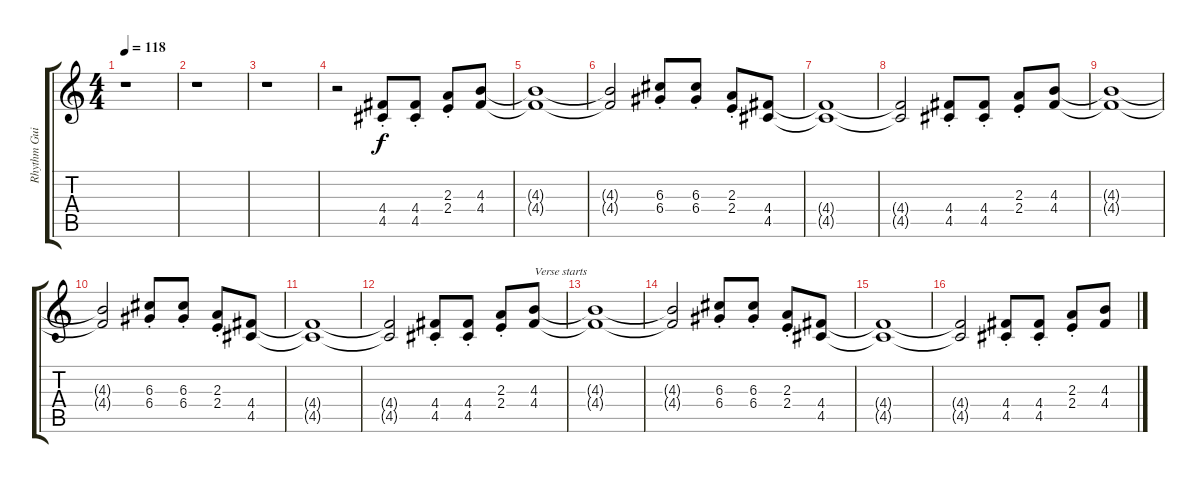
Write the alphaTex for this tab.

\track ("Rhythm Guitar 2" "Rhythm Gui") {instrument overdrivenguitar}
\staff {score tabs}
\tuning (E4 B3 G3 D3 A2 E2) {hide}
\ts (4 4)
\tempo 118
\clef g2
\ks c
r.1{dy f instrument overdrivenguitar} |
r.1 |
r.1 |
r.2 (4.4{st} 4.5{st}).8 (4.4{st} 4.5{st}).8 (2.3{st} 2.4{st}).8 (4.3 4.4).8 |
(4.3{t} 4.4{t}).1 |
(4.3{t} 4.4{t}).2 (6.3{st} 6.4{st}).8 (6.3{st} 6.4{st}).8 (2.3{st} 2.4{st}).8 (4.4 4.5).8 |
(4.4{t} 4.5{t}).1 |
(4.4{t} 4.5{t}).2 (4.4{st} 4.5{st}).8 (4.4{st} 4.5{st}).8 (2.3{st} 2.4{st}).8 (4.3 4.4).8 |
(4.3{t} 4.4{t}).1 |
(4.3{t} 4.4{t}).2 (6.3{st} 6.4{st}).8 (6.3{st} 6.4{st}).8 (2.3{st} 2.4{st}).8 (4.4 4.5).8 |
(4.4{t} 4.5{t}).1 |
(4.4{t} 4.5{t}).2 (4.4{st} 4.5{st}).8 (4.4{st} 4.5{st}).8 (2.3{st} 2.4{st}).8 (4.3 4.4).8{txt "Verse starts"} |
(4.3{t} 4.4{t}).1 |
(4.3{t} 4.4{t}).2 (6.3{st} 6.4{st}).8 (6.3{st} 6.4{st}).8 (2.3{st} 2.4{st}).8 (4.4 4.5).8 |
(4.4{t} 4.5{t}).1 |
(4.4{t} 4.5{t}).2 (4.4{st} 4.5{st}).8 (4.4{st} 4.5{st}).8 (2.3{st} 2.4{st}).8 (4.3 4.4).8
